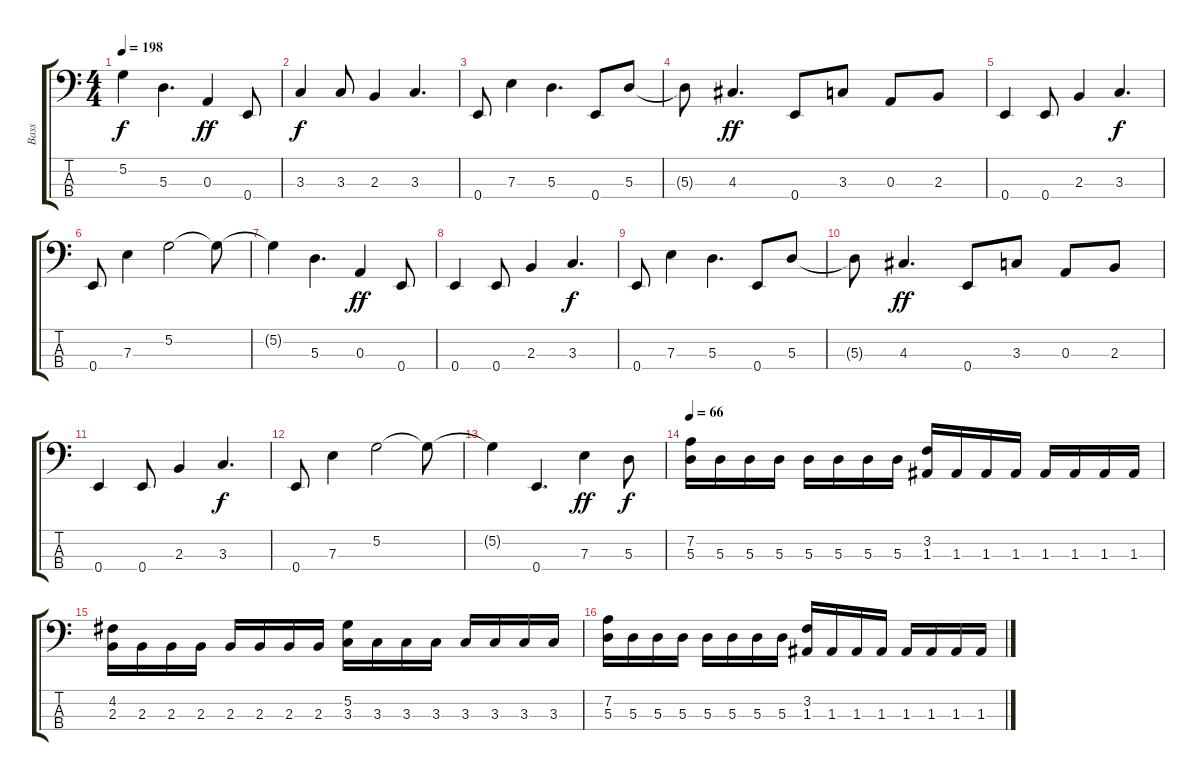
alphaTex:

\track ("Bass" "Bass") {instrument electricbassfinger}
\staff {score tabs}
\tuning (G2 D2 A1 E1) {hide}
\ts (4 4)
\tempo 198
\clef f4
\ks c
5.2{t}.4{dy f} 5.3.4{d} 0.3.4{dy ff} 0.4.8 |
3.3.4{dy f} 3.3.8 2.3.4 3.3.4{d} |
0.4.8 7.3.4 5.3.4{d} 0.4.8 5.3.8 |
5.3{t}.8 4.3.4{d dy ff} 0.4.8 3.3.8 0.3.8 2.3.8 |
0.4.4 0.4.8 2.3.4 3.3.4{d dy f} |
0.4.8 7.3.4 5.2.2 5.2{t}.8 |
5.2{t}.4 5.3.4{d} 0.3.4{dy ff} 0.4.8 |
0.4.4 0.4.8 2.3.4 3.3.4{d dy f} |
0.4.8 7.3.4 5.3.4{d} 0.4.8 5.3.8 |
5.3{t}.8 4.3.4{d dy ff} 0.4.8 3.3.8 0.3.8 2.3.8 |
0.4.4 0.4.8 2.3.4 3.3.4{d dy f} |
0.4.8 7.3.4 5.2.2 5.2{t}.8 |
5.2{t}.4 0.4.4{d} 7.3.4{dy ff} 5.3.8{dy f} |
\tempo 66
(7.2 5.3).16 5.3.16 5.3.16 5.3.16 5.3.16 5.3.16 5.3.16 5.3.16 (3.2 1.3).16 1.3.16 1.3.16 1.3.16 1.3.16 1.3.16 1.3.16 1.3.16 |
(4.2 2.3).16 2.3.16 2.3.16 2.3.16 2.3.16 2.3.16 2.3.16 2.3.16 (5.2 3.3).16 3.3.16 3.3.16 3.3.16 3.3.16 3.3.16 3.3.16 3.3.16 |
(7.2 5.3).16 5.3.16 5.3.16 5.3.16 5.3.16 5.3.16 5.3.16 5.3.16 (3.2 1.3).16 1.3.16 1.3.16 1.3.16 1.3.16 1.3.16 1.3.16 1.3.16
